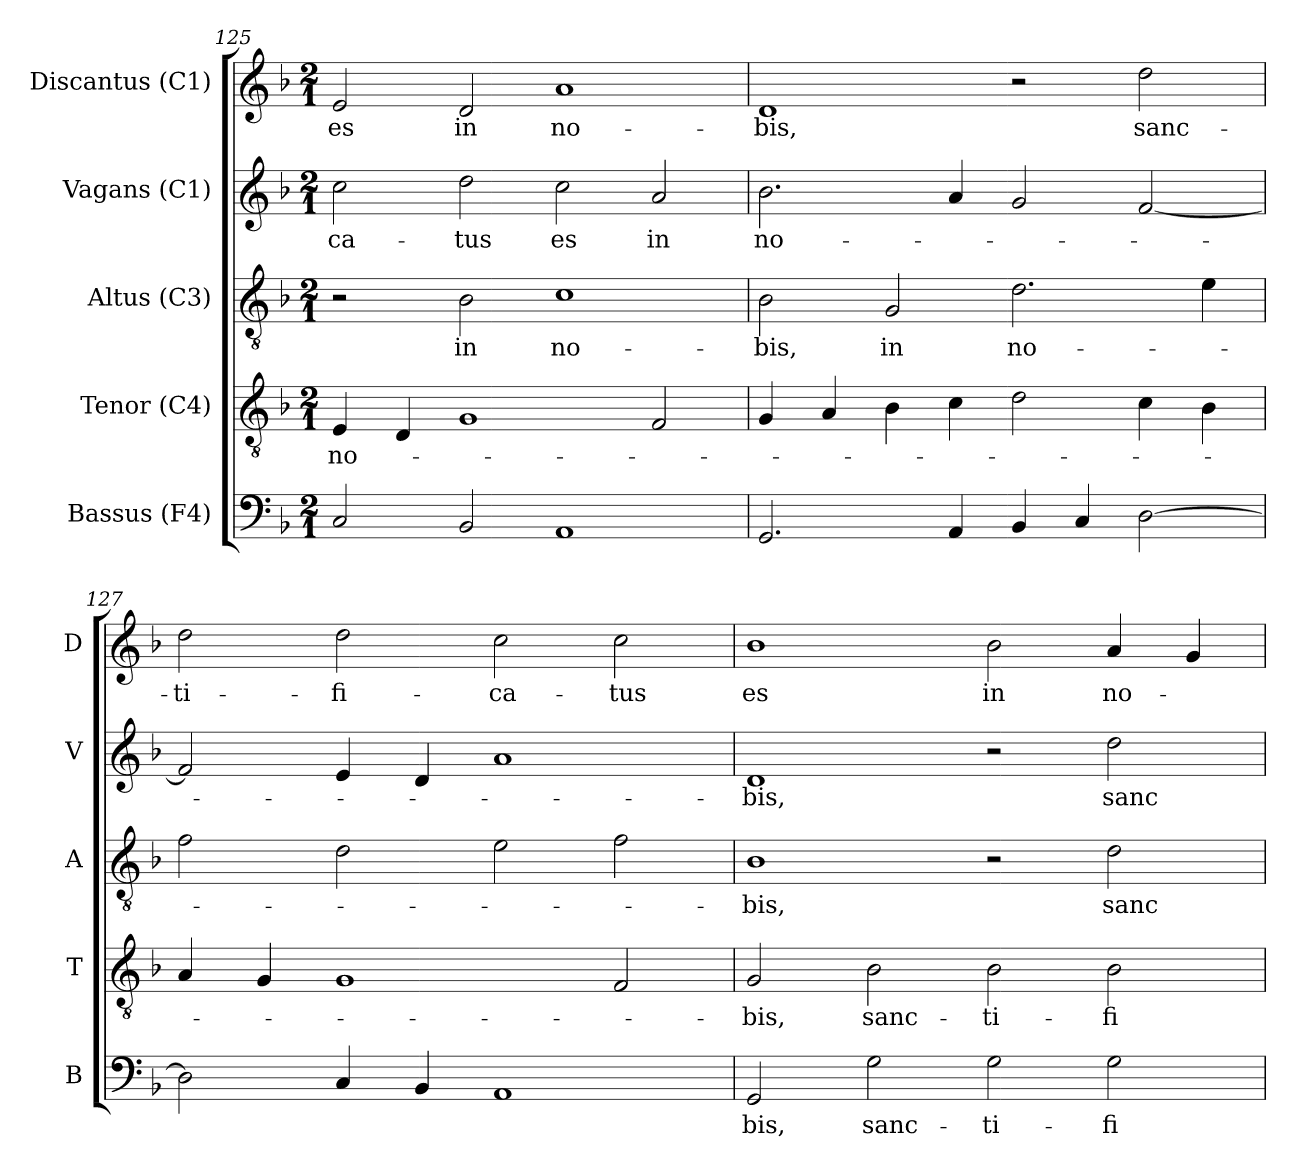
**kern	**text	**kern	**text	**kern	**text	**kern	**text	**kern	**text
*part5	*part5	*part4	*part4	*part3	*part3	*part2	*part2	*part1	*part1
*staff5	*staff5	*staff4	*staff4	*staff3	*staff3	*staff2	*staff2	*staff1	*staff1
*I"Bassus (F4)	*	*I"Tenor (C4)	*	*I"Altus (C3)	*	*I"Vagans (C1)	*	*I"Discantus (C1)	*
*I'B	*	*I'T	*	*I'A	*	*I'V	*	*I'D	*
*clefF4	*	*clefGv2	*	*clefGv2	*	*clefG2	*	*clefG2	*
*k[b-]	*	*k[b-]	*	*k[b-]	*	*k[b-]	*	*k[b-]	*
*F:	*	*F:	*	*F:	*	*F:	*	*F:	*
*M2/1	*	*M2/1	*	*M2/1	*	*M2/1	*	*M2/1	*
=125	=125	=125	=125	=125	=125	=125	=125	=125	=125
!	!	!	!LO:LY:b:color=#000000	!	!	!	!	!	!
!	!	!	!	!	!	!	!LO:LY:b:color=#000000	!	!
!	!	!	!	!	!	!	!	!	!LO:LY:b:color=#000000
2Ci/	.	4Ei/	no-	2r	.	2cci\	-ca-	2ei/	es
.	.	4Di/	.	.	.	.	.	.	.
!	!	!	!	!	!LO:LY:b:color=#000000	!	!	!	!
!	!	!	!	!	!	!	!LO:LY:b:color=#000000	!	!
!	!	!	!	!	!	!	!	!	!LO:LY:b:color=#000000
2BB-i/	.	1Gi	.	2B-i\	in	2ddi\	-tus	2di/	in
!	!	!	!	!	!LO:LY:b:color=#000000	!	!	!	!
!	!	!	!	!	!	!	!LO:LY:b:color=#000000	!	!
!	!	!	!	!	!	!	!	!	!LO:LY:b:color=#000000
1AAi	.	.	.	1ci	no-	2cci\	es	1ai	no-
!	!	!	!	!	!	!	!LO:LY:b:color=#000000	!	!
.	.	2Fi/	.	.	.	2ai/	in	.	.
=126	=126	=126	=126	=126	=126	=126	=126	=126	=126
!	!	!	!	!	!LO:LY:b:color=#000000	!	!	!	!
!	!	!	!	!	!	!	!LO:LY:b:color=#000000	!	!
!	!	!	!	!	!	!	!	!	!LO:LY:b:color=#000000
2.GGi/	.	4Gi/	.	2B-i\	-bis,	2.b-i\	no-	1di	-bis,
.	.	4Ai/	.	.	.	.	.	.	.
!	!	!	!	!	!LO:LY:b:color=#000000	!	!	!	!
.	.	4B-i\	.	2Gi/	in	.	.	.	.
4AAi/	.	4ci\	.	.	.	4ai/	.	.	.
!	!	!	!	!	!LO:LY:b:color=#000000	!	!	!	!
4BB-i/	.	2di\	.	2.di\	no-	2gi/	.	2r	.
4Ci/	.	.	.	.	.	.	.	.	.
!	!	!	!	!	!	!	!	!	!LO:LY:b:color=#000000
[2Di\	.	4ci\	.	.	.	[2fi/	.	2ddi\	sanc-
.	.	4B-i\	.	4ei\	.	.	.	.	.
=127	=127	=127	=127	=127	=127	=127	=127	=127	=127
!	!	!	!	!	!	!	!	!	!LO:LY:b:color=#000000
2Di\]	.	4Ai/	.	2fi\	.	2fi/]	.	2ddi\	-ti-
.	.	4Gi/	.	.	.	.	.	.	.
!	!	!	!	!	!	!	!	!	!LO:LY:b:color=#000000
4Ci/	.	1Gi	.	2di\	.	4ei/	.	2ddi\	-fi-
4BB-i/	.	.	.	.	.	4di/	.	.	.
!	!	!	!	!	!	!	!	!	!LO:LY:b:color=#000000
1AAi	.	.	.	2ei\	.	1ai	.	2cci\	-ca-
!	!	!	!	!	!	!	!	!	!LO:LY:b:color=#000000
.	.	2Fi/	.	2fi\	.	.	.	2cci\	-tus
=128	=128	=128	=128	=128	=128	=128	=128	=128	=128
!	!LO:LY:b:color=#000000	!	!	!	!	!	!	!	!
!	!	!	!LO:LY:b:color=#000000	!	!	!	!	!	!
!	!	!	!	!	!LO:LY:b:color=#000000	!	!	!	!
!	!	!	!	!	!	!	!LO:LY:b:color=#000000	!	!
!	!	!	!	!	!	!	!	!	!LO:LY:b:color=#000000
2GGi/	-bis,	2Gi/	-bis,	1B-i	-bis,	1di	-bis,	1b-i	es
!	!LO:LY:b:color=#000000	!	!	!	!	!	!	!	!
!	!	!	!LO:LY:b:color=#000000	!	!	!	!	!	!
2Gi\	sanc-	2B-i\	sanc-	.	.	.	.	.	.
!	!LO:LY:b:color=#000000	!	!	!	!	!	!	!	!
!	!	!	!LO:LY:b:color=#000000	!	!	!	!	!	!
!	!	!	!	!	!	!	!	!	!LO:LY:b:color=#000000
2Gi\	-ti-	2B-i\	-ti-	2r	.	2r	.	2b-i\	in
!	!LO:LY:b:color=#000000	!	!	!	!	!	!	!	!
!	!	!	!LO:LY:b:color=#000000	!	!	!	!	!	!
!	!	!	!	!	!LO:LY:b:color=#000000	!	!	!	!
!	!	!	!	!	!	!	!LO:LY:b:color=#000000	!	!
!	!	!	!	!	!	!	!	!	!LO:LY:b:color=#000000
2Gi\	-fi-	2B-i\	-fi-	2di\	sanc-	2ddi\	sanc-	4ai/	no-
.	.	.	.	.	.	.	.	4gi/	.
=	=	=	=	=	=	=	=	=	=
*-	*-	*-	*-	*-	*-	*-	*-	*-	*-
